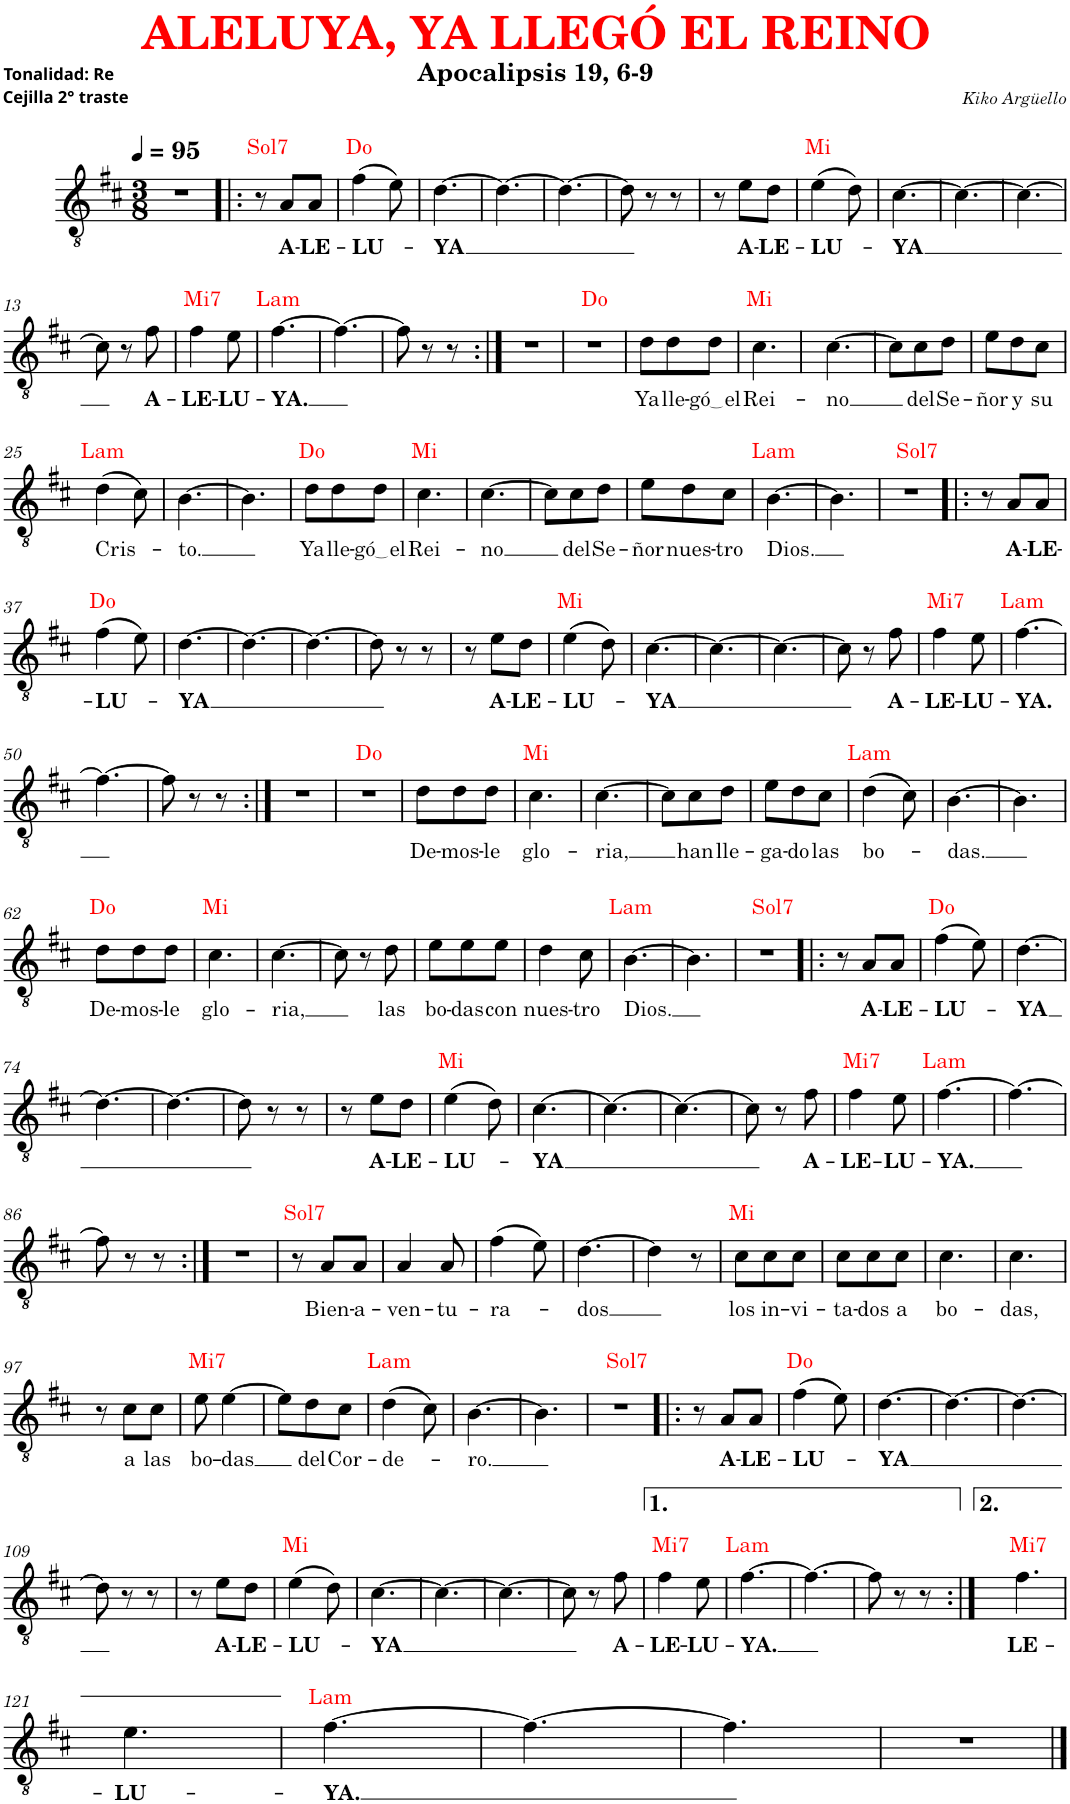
**kern	**text	**text
*part1	*part1	*part1
*staff1	*staff1	*staff1
*I"Salmista	*	*
*I'S.	*	*
*clefGv2	*	*
*k[f#c#]	*	*
*M3/8	*	*
*MM95	*	*
=1	=1	=1
4.r	.	.
=2!|:	=2!|:	=2!|:
!	!	!LO:LY:a:color=#FF0000
8r	.	Sol7
!	!LO:LY:b	!
8A/L	A-	.
!	!LO:LY:b	!
8A/J	-LE-	.
=3	=3	=3
!	!LO:LY:b	!LO:LY:a:color=#FF0000
(4f#\	-LU-	Do
8e\)	.	.
=4	=4	=4
!	!LO:LY:b	!
[4.d\	-YA	.
=5	=5	=5
4.d\_	.	.
=6	=6	=6
4.d\_	.	.
=7	=7	=7
8d\]	.	.
8r	.	.
8r	.	.
=8	=8	=8
8r	.	.
!	!LO:LY:b	!
8e\L	A-	.
!	!LO:LY:b	!
8d\J	-LE-	.
=9	=9	=9
!	!LO:LY:b	!LO:LY:a:color=#FF0000
(4e\	-LU-	Mi
8d\)	.	.
=10	=10	=10
!	!LO:LY:b	!
[4.c#\	-YA	.
=11	=11	=11
4.c#\_	.	.
=12	=12	=12
4.c#\_	.	.
!!LO:LB:g=z
=13	=13	=13
8c#\]	.	.
8r	.	.
!	!LO:LY:b	!
8f#\	A-	.
=14	=14	=14
!	!LO:LY:b	!LO:LY:a:color=#FF0000
4f#\	-LE-	Mi7
!	!LO:LY:b	!
8e\	-LU-	.
=15	=15	=15
!	!LO:LY:b	!LO:LY:a:color=#FF0000
[4.f#\	-YA.	Lam
=16	=16	=16
4.f#\_	.	.
=17	=17	=17
8f#\]	.	.
8r	.	.
8r	.	.
=18:|!	=18:|!	=18:|!
4.r	.	.
=19	=19	=19
!	!	!LO:LY:a:color=#FF0000
4.r	.	Do
=20	=20	=20
!	!LO:LY:b	!
8d\L	Ya	.
!	!LO:LY:b	!
8d\	lle-	.
!	!LO:LY:b	!
8d\J	gó el	.
=21	=21	=21
!	!LO:LY:b	!LO:LY:a:color=#FF0000
4.c#\	Rei-	Mi
=22	=22	=22
!	!LO:LY:b	!
[4.c#\	-no	.
=23	=23	=23
8c#\L]	.	.
!	!LO:LY:b	!
8c#\	del	.
!	!LO:LY:b	!
8d\J	Se-	.
=24	=24	=24
!	!LO:LY:b	!
8e\L	-ñor	.
!	!LO:LY:b	!
8d\	y	.
!	!LO:LY:b	!
8c#\J	su	.
!!LO:LB:g=z
=25	=25	=25
!	!LO:LY:b	!LO:LY:a:color=#FF0000
(4d\	Cris-	Lam
8c#\)	.	.
=26	=26	=26
!	!LO:LY:b	!
[4.B\	-to.	.
=27	=27	=27
4.B\]	.	.
=28	=28	=28
!	!LO:LY:b	!LO:LY:a:color=#FF0000
8d\L	Ya	Do
!	!LO:LY:b	!
8d\	lle-	.
!	!LO:LY:b	!
8d\J	gó el	.
=29	=29	=29
!	!LO:LY:b	!LO:LY:a:color=#FF0000
4.c#\	Rei-	Mi
=30	=30	=30
!	!LO:LY:b	!
[4.c#\	-no	.
=31	=31	=31
8c#\L]	.	.
!	!LO:LY:b	!
8c#\	del	.
!	!LO:LY:b	!
8d\J	Se-	.
=32	=32	=32
!	!LO:LY:b	!
8e\L	-ñor	.
!	!LO:LY:b	!
8d\	nues-	.
!	!LO:LY:b	!
8c#\J	-tro	.
=33	=33	=33
!	!LO:LY:b	!LO:LY:a:color=#FF0000
[4.B\	-Dios.	Lam
=34	=34	=34
4.B\]	.	.
=35	=35	=35
!	!	!LO:LY:a:color=#FF0000
4.r	.	Sol7
=36!|:	=36!|:	=36!|:
8r	.	.
!	!LO:LY:b	!
8A/L	A-	.
!	!LO:LY:b	!
8A/J	-LE-	.
!!LO:LB:g=z
=37	=37	=37
!	!LO:LY:b	!LO:LY:a:color=#FF0000
(4f#\	-LU-	Do
8e\)	.	.
=38	=38	=38
!	!LO:LY:b	!
[4.d\	-YA	.
=39	=39	=39
4.d\_	.	.
=40	=40	=40
4.d\_	.	.
=41	=41	=41
8d\]	.	.
8r	.	.
8r	.	.
=42	=42	=42
8r	.	.
!	!LO:LY:b	!
8e\L	A-	.
!	!LO:LY:b	!
8d\J	-LE-	.
=43	=43	=43
!	!LO:LY:b	!LO:LY:a:color=#FF0000
(4e\	-LU-	Mi
8d\)	.	.
=44	=44	=44
!	!LO:LY:b	!
[4.c#\	-YA	.
=45	=45	=45
4.c#\_	.	.
=46	=46	=46
4.c#\_	.	.
=47	=47	=47
8c#\]	.	.
8r	.	.
!	!LO:LY:b	!
8f#\	A-	.
=48	=48	=48
!	!LO:LY:b	!LO:LY:a:color=#FF0000
4f#\	-LE-	Mi7
!	!LO:LY:b	!
8e\	-LU-	.
=49	=49	=49
!	!LO:LY:b	!LO:LY:a:color=#FF0000
[4.f#\	-YA.	Lam
!!LO:LB:g=z
=50	=50	=50
4.f#\_	.	.
=51	=51	=51
8f#\]	.	.
8r	.	.
8r	.	.
=52:|!	=52:|!	=52:|!
4.r	.	.
=53	=53	=53
!	!	!LO:LY:a:color=#FF0000
4.r	.	Do
=54	=54	=54
!	!LO:LY:b	!
8d\L	De-	.
!	!LO:LY:b	!
8d\	-mos-	.
!	!LO:LY:b	!
8d\J	-le	.
=55	=55	=55
!	!LO:LY:b	!LO:LY:a:color=#FF0000
4.c#\	glo-	Mi
=56	=56	=56
!	!LO:LY:b	!
[4.c#\	-ria,	.
=57	=57	=57
8c#\L]	.	.
!	!LO:LY:b	!
8c#\	han	.
!	!LO:LY:b	!
8d\J	lle-	.
=58	=58	=58
!	!LO:LY:b	!
8e\L	-ga-	.
!	!LO:LY:b	!
8d\	-do	.
!	!LO:LY:b	!
8c#\J	las	.
=59	=59	=59
!	!LO:LY:b	!LO:LY:a:color=#FF0000
(4d\	bo-	Lam
8c#\)	.	.
=60	=60	=60
!	!LO:LY:b	!
[4.B\	-das.	.
=61	=61	=61
4.B\]	.	.
!!LO:LB:g=z
=62	=62	=62
!	!LO:LY:b	!LO:LY:a:color=#FF0000
8d\L	De-	Do
!	!LO:LY:b	!
8d\	-mos-	.
!	!LO:LY:b	!
8d\J	-le	.
=63	=63	=63
!	!LO:LY:b	!LO:LY:a:color=#FF0000
4.c#\	glo-	Mi
=64	=64	=64
!	!LO:LY:b	!
[4.c#\	-ria,	.
=65	=65	=65
8c#\]	.	.
8r	.	.
!	!LO:LY:b	!
8d\	las	.
=66	=66	=66
!	!LO:LY:b	!
8e\L	bo-	.
!	!LO:LY:b	!
8e\	-das	.
!	!LO:LY:b	!
8e\J	con	.
=67	=67	=67
!	!LO:LY:b	!
4d\	nues-	.
!	!LO:LY:b	!
8c#\	-tro	.
=68	=68	=68
!	!LO:LY:b	!LO:LY:a:color=#FF0000
[4.B\	-Dios.	Lam
=69	=69	=69
4.B\]	.	.
=70	=70	=70
!	!	!LO:LY:a:color=#FF0000
4.r	.	Sol7
=71!|:	=71!|:	=71!|:
8r	.	.
!	!LO:LY:b	!
8A/L	A-	.
!	!LO:LY:b	!
8A/J	-LE-	.
=72	=72	=72
!	!LO:LY:b	!LO:LY:a:color=#FF0000
(4f#\	-LU-	Do
8e\)	.	.
=73	=73	=73
!	!LO:LY:b	!
[4.d\	-YA	.
!!LO:LB:g=z
=74	=74	=74
4.d\_	.	.
=75	=75	=75
4.d\_	.	.
=76	=76	=76
8d\]	.	.
8r	.	.
8r	.	.
=77	=77	=77
8r	.	.
!	!LO:LY:b	!
8e\L	A-	.
!	!LO:LY:b	!
8d\J	-LE-	.
=78	=78	=78
!	!LO:LY:b	!LO:LY:a:color=#FF0000
(4e\	-LU-	Mi
8d\)	.	.
=79	=79	=79
!	!LO:LY:b	!
[4.c#\	-YA	.
=80	=80	=80
4.c#\_	.	.
=81	=81	=81
4.c#\_	.	.
=82	=82	=82
8c#\]	.	.
8r	.	.
!	!LO:LY:b	!
8f#\	A-	.
=83	=83	=83
!	!LO:LY:b	!LO:LY:a:color=#FF0000
4f#\	-LE-	Mi7
!	!LO:LY:b	!
8e\	-LU-	.
=84	=84	=84
!	!LO:LY:b	!LO:LY:a:color=#FF0000
[4.f#\	-YA.	Lam
=85	=85	=85
4.f#\_	.	.
!!LO:LB:g=z
=86	=86	=86
8f#\]	.	.
8r	.	.
8r	.	.
=87:|!	=87:|!	=87:|!
4.r	.	.
=88	=88	=88
!	!	!LO:LY:a:color=#FF0000
8r	.	Sol7
!	!LO:LY:b	!
8A/L	Bien-	.
!	!LO:LY:b	!
8A/J	-a-	.
=89	=89	=89
!	!LO:LY:b	!
4A/	-ven-	.
!	!LO:LY:b	!
8A/	-tu-	.
=90	=90	=90
!	!LO:LY:b	!
(4f#\	-ra-	.
8e\)	.	.
=91	=91	=91
!	!LO:LY:b	!
[4.d\	-dos	.
=92	=92	=92
4d\]	.	.
8r	.	.
=93	=93	=93
!	!LO:LY:b	!LO:LY:a:color=#FF0000
8c#\L	los	Mi
!	!LO:LY:b	!
8c#\	in-	.
!	!LO:LY:b	!
8c#\J	-vi-	.
=94	=94	=94
!	!LO:LY:b	!
8c#\L	-ta-	.
!	!LO:LY:b	!
8c#\	-dos	.
!	!LO:LY:b	!
8c#\J	a	.
=95	=95	=95
!	!LO:LY:b	!
4.c#\	bo-	.
=96	=96	=96
!	!LO:LY:b	!
4.c#\	-das,	.
!!LO:LB:g=z
=97	=97	=97
8r	.	.
!	!LO:LY:b	!
8c#\L	a	.
!	!LO:LY:b	!
8c#\J	las	.
=98	=98	=98
!	!LO:LY:b	!LO:LY:a:color=#FF0000
8e\	bo-	Mi7
!	!LO:LY:b	!
[4e\	-das	.
=99	=99	=99
8e\L]	.	.
!	!LO:LY:b	!
8d\	del	.
!	!LO:LY:b	!
8c#\J	Cor-	.
=100	=100	=100
!	!LO:LY:b	!LO:LY:a:color=#FF0000
(4d\	-de-	Lam
8c#\)	.	.
=101	=101	=101
!	!LO:LY:b	!
[4.B\	-ro.	.
=102	=102	=102
4.B\]	.	.
=103	=103	=103
!	!	!LO:LY:a:color=#FF0000
4.r	.	Sol7
=104!|:	=104!|:	=104!|:
8r	.	.
!	!LO:LY:b	!
8A/L	A-	.
!	!LO:LY:b	!
8A/J	-LE-	.
=105	=105	=105
!	!LO:LY:b	!LO:LY:a:color=#FF0000
(4f#\	-LU-	Do
8e\)	.	.
=106	=106	=106
!	!LO:LY:b	!
[4.d\	-YA	.
=107	=107	=107
4.d\_	.	.
=108	=108	=108
4.d\_	.	.
!!LO:LB:g=z
=109	=109	=109
8d\]	.	.
8r	.	.
8r	.	.
=110	=110	=110
8r	.	.
!	!LO:LY:b	!
8e\L	A-	.
!	!LO:LY:b	!
8d\J	-LE-	.
=111	=111	=111
!	!LO:LY:b	!LO:LY:a:color=#FF0000
(4e\	-LU-	Mi
8d\)	.	.
=112	=112	=112
!	!LO:LY:b	!
[4.c#\	-YA	.
=113	=113	=113
4.c#\_	.	.
=114	=114	=114
4.c#\_	.	.
=115	=115	=115
8c#\]	.	.
8r	.	.
!	!LO:LY:b	!
8f#\	A-	.
=116	=116	=116
!	!LO:LY:b	!LO:LY:a:color=#FF0000
4f#\	-LE-	Mi7
!	!LO:LY:b	!
8e\	-LU-	.
=117	=117	=117
!	!LO:LY:b	!LO:LY:a:color=#FF0000
[4.f#\	-YA.	Lam
=118	=118	=118
4.f#\_	.	.
=119	=119	=119
8f#\]	.	.
8r	.	.
8r	.	.
=120:|!	=120:|!	=120:|!
!	!LO:LY:b	!LO:LY:a:color=#FF0000
4.f#\	-LE-	Mi7
!!LO:LB:g=z
=121	=121	=121
!	!LO:LY:b	!
4.e\	LU-	.
=122	=122	=122
!	!LO:LY:b	!LO:LY:a:color=#FF0000
[4.f#\	-YA.	Lam
=123	=123	=123
4.f#\_	.	.
=124	=124	=124
4.f#\]	.	.
=125	=125	=125
4.r	.	.
==	==	==
*-	*-	*-
